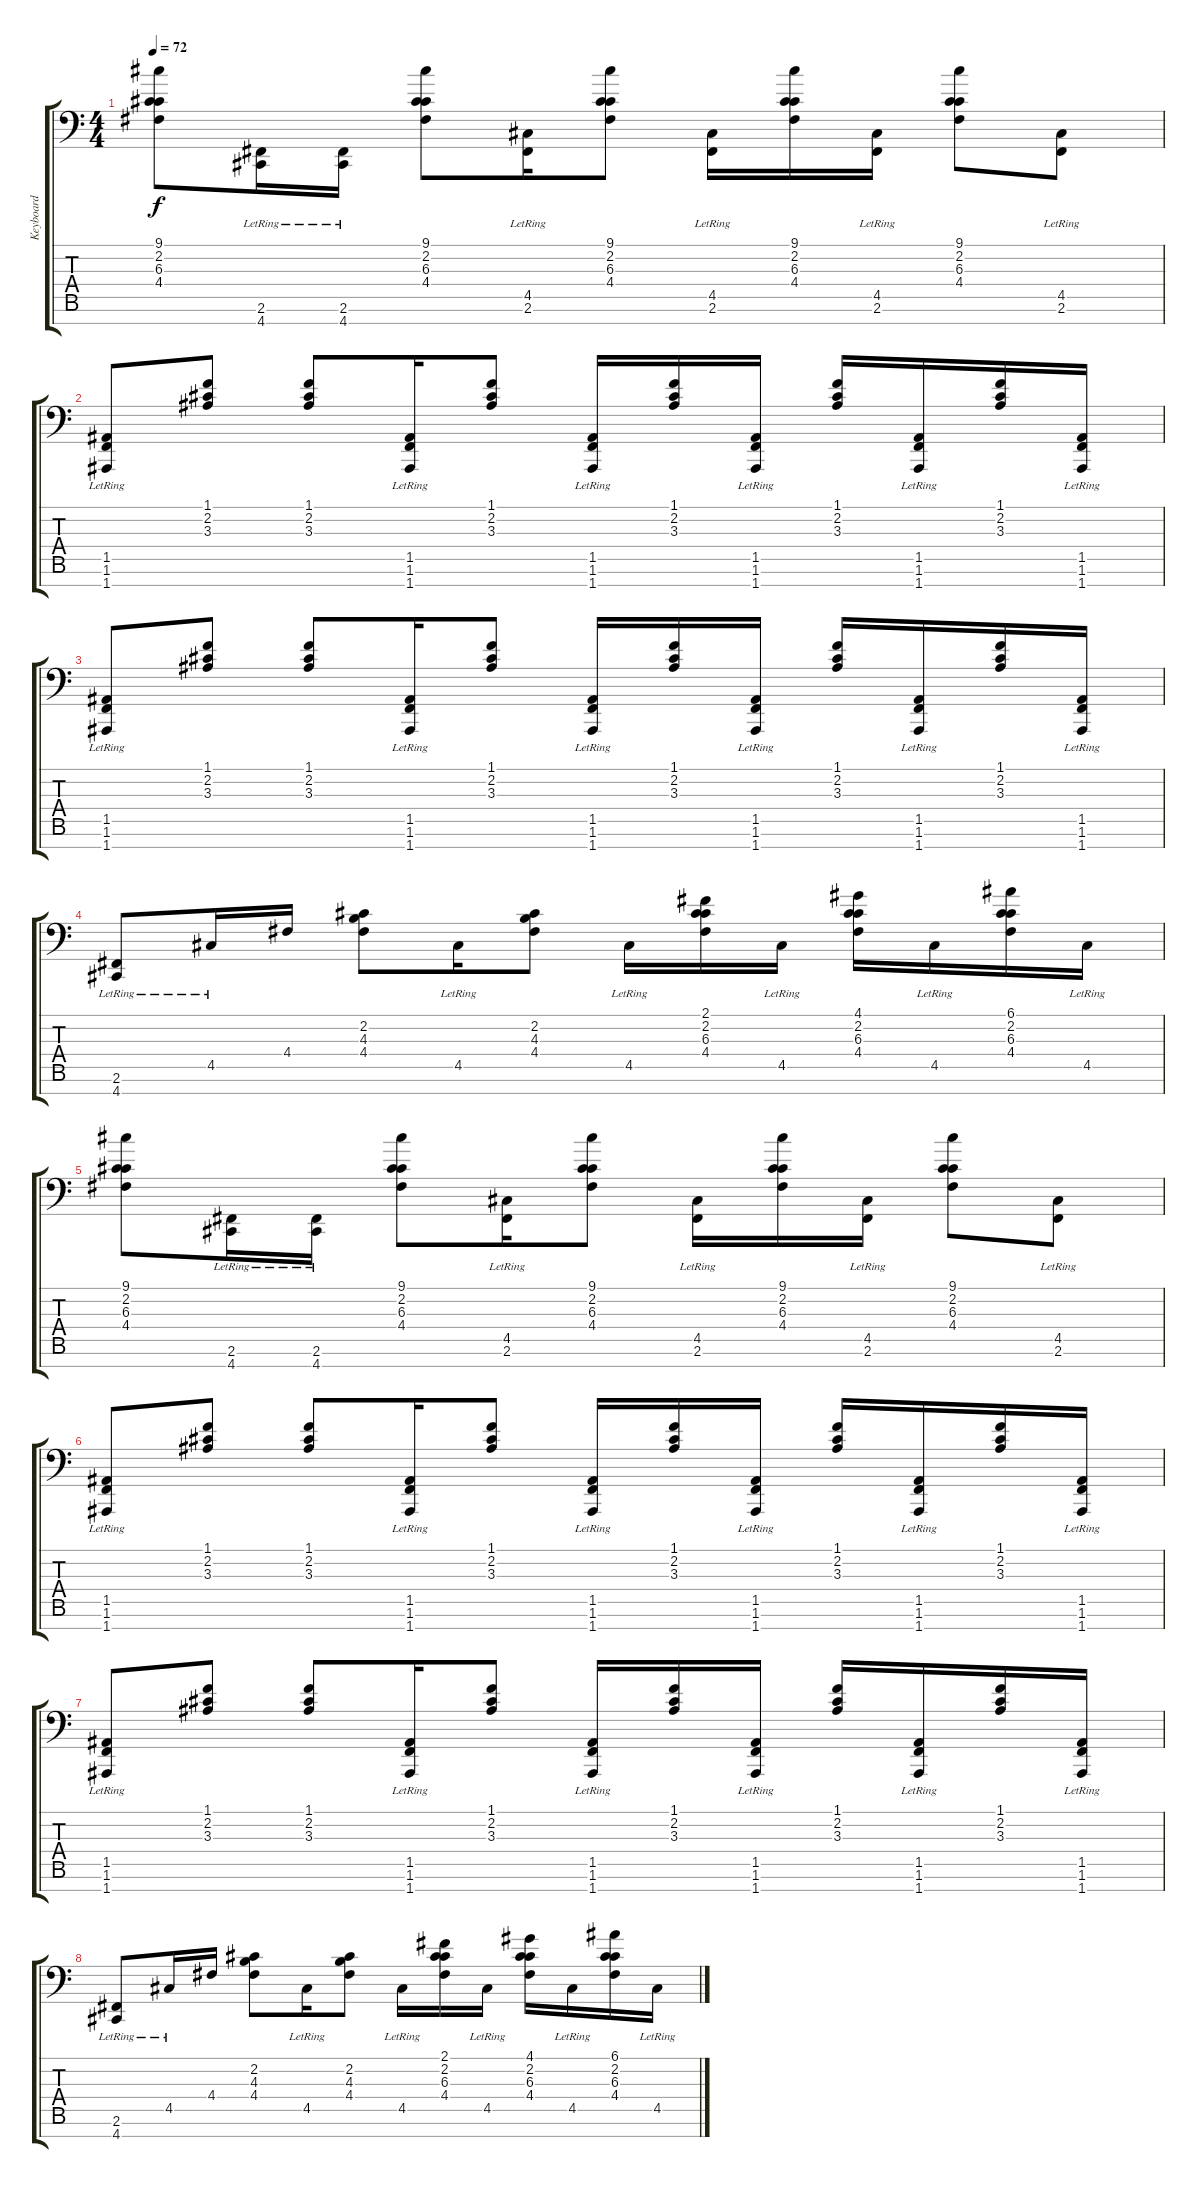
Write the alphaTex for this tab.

\track ("Keyboard" "Keyboard") {instrument acousticgrandpiano}
\staff {score tabs}
\tuning (E4 B3 G3 D3 A2 E2 A1) {hide}
\ts (4 4)
\tempo 72
\clef f4
\ks c
(9.1 2.2 6.3 4.4).8{dy f} (2.6{lr} 4.7{lr}).16 (2.6{lr} 4.7{lr}).16 (9.1 2.2 6.3 4.4).8 (4.5{lr} 2.6{lr}).16 (9.1 2.2 6.3 4.4).8 (4.5{lr} 2.6{lr}).16 (9.1 2.2 6.3 4.4).16 (4.5{lr} 2.6{lr}).16 (9.1 2.2 6.3 4.4).8 (4.5{lr} 2.6{lr}).8 |
(1.5{lr} 1.6{lr} 1.7{lr}).8 (1.1 2.2 3.3).8 (1.1 2.2 3.3).8 (1.5{lr} 1.6{lr} 1.7{lr}).16 (1.1 2.2 3.3).8 (1.5{lr} 1.6{lr} 1.7{lr}).16 (1.1 2.2 3.3).16 (1.5{lr} 1.6{lr} 1.7{lr}).16 (1.1 2.2 3.3).16 (1.5{lr} 1.6{lr} 1.7{lr}).16 (1.1 2.2 3.3).16 (1.5{lr} 1.6{lr} 1.7{lr}).16 |
(1.5{lr} 1.6{lr} 1.7{lr}).8 (1.1 2.2 3.3).8 (1.1 2.2 3.3).8 (1.5{lr} 1.6{lr} 1.7{lr}).16 (1.1 2.2 3.3).8 (1.5{lr} 1.6{lr} 1.7{lr}).16 (1.1 2.2 3.3).16 (1.5{lr} 1.6{lr} 1.7{lr}).16 (1.1 2.2 3.3).16 (1.5{lr} 1.6{lr} 1.7{lr}).16 (1.1 2.2 3.3).16 (1.5{lr} 1.6{lr} 1.7{lr}).16 |
(2.6{lr} 4.7{lr}).8 4.5{lr}.16 4.4.16 (2.2 4.3 4.4).8 4.5{lr}.16 (2.2 4.3 4.4).8 4.5{lr}.16 (2.1 2.2 6.3 4.4).16 4.5{lr}.16 (4.1 2.2 6.3 4.4).16 4.5{lr}.16 (6.1 2.2 6.3 4.4).16 4.5{lr}.16 |
(9.1 2.2 6.3 4.4).8 (2.6{lr} 4.7{lr}).16 (2.6{lr} 4.7{lr}).16 (9.1 2.2 6.3 4.4).8 (4.5{lr} 2.6{lr}).16 (9.1 2.2 6.3 4.4).8 (4.5{lr} 2.6{lr}).16 (9.1 2.2 6.3 4.4).16 (4.5{lr} 2.6{lr}).16 (9.1 2.2 6.3 4.4).8 (4.5{lr} 2.6{lr}).8 |
(1.5{lr} 1.6{lr} 1.7{lr}).8 (1.1 2.2 3.3).8 (1.1 2.2 3.3).8 (1.5{lr} 1.6{lr} 1.7{lr}).16 (1.1 2.2 3.3).8 (1.5{lr} 1.6{lr} 1.7{lr}).16 (1.1 2.2 3.3).16 (1.5{lr} 1.6{lr} 1.7{lr}).16 (1.1 2.2 3.3).16 (1.5{lr} 1.6{lr} 1.7{lr}).16 (1.1 2.2 3.3).16 (1.5{lr} 1.6{lr} 1.7{lr}).16 |
(1.5{lr} 1.6{lr} 1.7{lr}).8 (1.1 2.2 3.3).8 (1.1 2.2 3.3).8 (1.5{lr} 1.6{lr} 1.7{lr}).16 (1.1 2.2 3.3).8 (1.5{lr} 1.6{lr} 1.7{lr}).16 (1.1 2.2 3.3).16 (1.5{lr} 1.6{lr} 1.7{lr}).16 (1.1 2.2 3.3).16 (1.5{lr} 1.6{lr} 1.7{lr}).16 (1.1 2.2 3.3).16 (1.5{lr} 1.6{lr} 1.7{lr}).16 |
(2.6{lr} 4.7{lr}).8 4.5{lr}.16 4.4.16 (2.2 4.3 4.4).8 4.5{lr}.16 (2.2 4.3 4.4).8 4.5{lr}.16 (2.1 2.2 6.3 4.4).16 4.5{lr}.16 (4.1 2.2 6.3 4.4).16 4.5{lr}.16 (6.1 2.2 6.3 4.4).16 4.5{lr}.16
